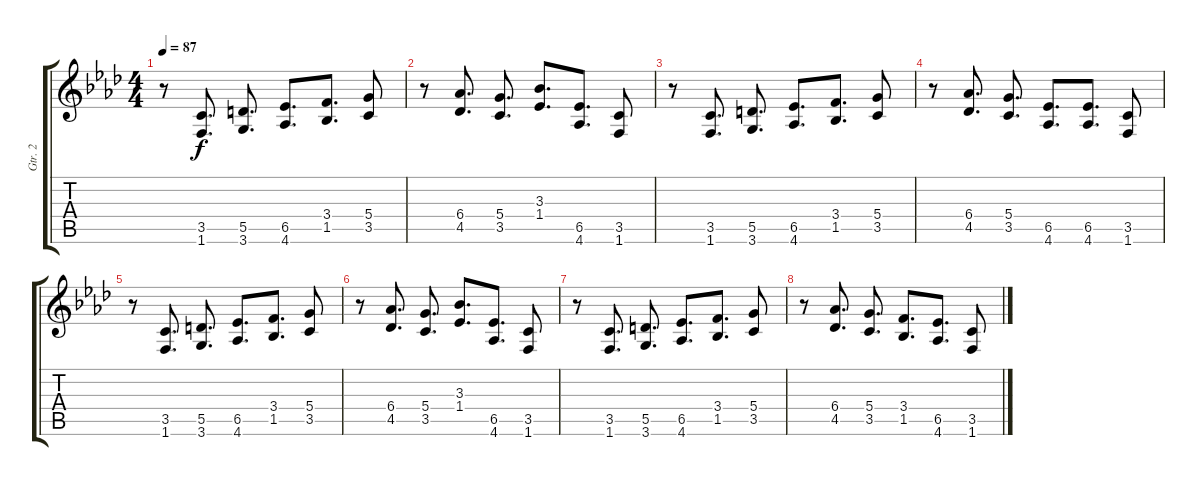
\track ("Gtr. 2" "Gtr. 2") {instrument distortionguitar}
\staff {score tabs}
\tuning (E4 B3 G3 D3 A2 E2) {hide}
\ts (4 4)
\tempo 87
\clef g2
\ks fminor
r.8{dy f} (3.5 1.6).8{d} (5.5 3.6).8{d} (6.5 4.6).8{d} (3.4 1.5).8{d} (5.4 3.5).8 |
r.8 (6.4 4.5).8{d} (5.4 3.5).8{d} (3.3 1.4).8{d} (6.5 4.6).8{d} (3.5 1.6).8 |
r.8 (3.5 1.6).8{d} (5.5 3.6).8{d} (6.5 4.6).8{d} (3.4 1.5).8{d} (5.4 3.5).8 |
r.8 (6.4 4.5).8{d} (5.4 3.5).8{d} (6.5 4.6).8{d} (6.5 4.6).8{d} (3.5 1.6).8 |
r.8 (3.5 1.6).8{d} (5.5 3.6).8{d} (6.5 4.6).8{d} (3.4 1.5).8{d} (5.4 3.5).8 |
r.8 (6.4 4.5).8{d} (5.4 3.5).8{d} (3.3 1.4).8{d} (6.5 4.6).8{d} (3.5 1.6).8 |
r.8 (3.5 1.6).8{d} (5.5 3.6).8{d} (6.5 4.6).8{d} (3.4 1.5).8{d} (5.4 3.5).8 |
r.8 (6.4 4.5).8{d} (5.4 3.5).8{d} (3.4 1.5).8{d} (6.5 4.6).8{d} (3.5 1.6).8
